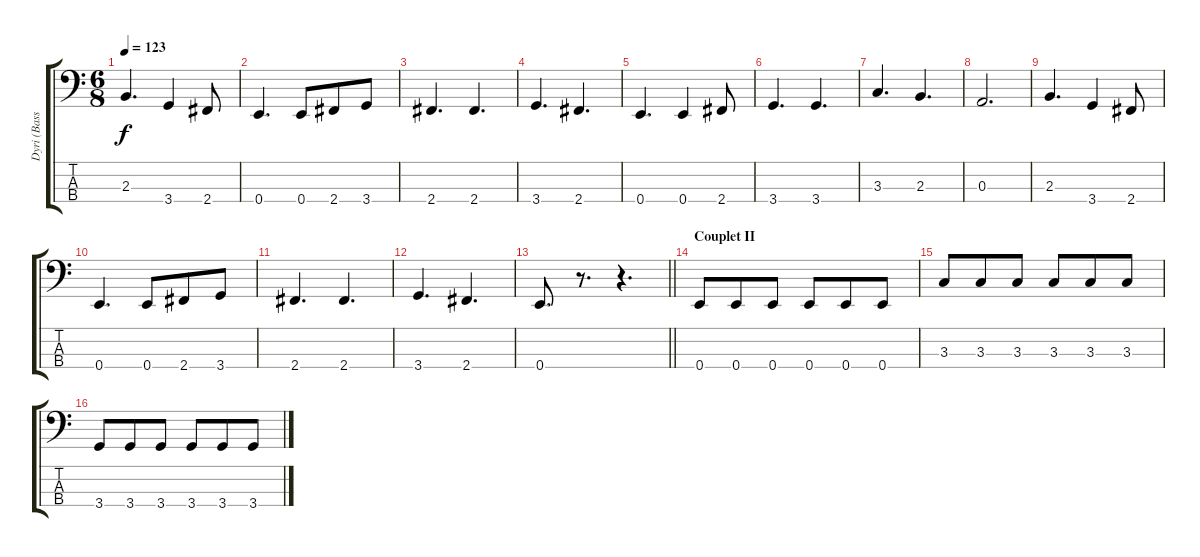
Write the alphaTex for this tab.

\track ("Dyri (Bass)" "Dyri (Bass") {instrument electricbassfinger}
\staff {score tabs}
\tuning (G2 D2 A1 E1) {hide}
\ts (6 8)
\tempo 123
\clef f4
\ks c
2.3.4{d dy f} 3.4.4 2.4.8 |
0.4.4{d} 0.4.8 2.4.8 3.4.8 |
2.4.4{d} 2.4.4{d} |
3.4.4{d} 2.4.4{d} |
0.4.4{d} 0.4.4 2.4.8 |
3.4.4{d} 3.4.4{d} |
3.3.4{d} 2.3.4{d} |
0.3.2{d} |
2.3.4{d} 3.4.4 2.4.8 |
0.4.4{d} 0.4.8 2.4.8 3.4.8 |
2.4.4{d} 2.4.4{d} |
3.4.4{d} 2.4.4{d} |
\barLineRight lightlight
0.4.8{d} r.8{d} r.4{d} |
\section ("" "Couplet II")
0.4.8 0.4.8 0.4.8 0.4.8 0.4.8 0.4.8 |
3.3.8 3.3.8 3.3.8 3.3.8 3.3.8 3.3.8 |
3.4.8 3.4.8 3.4.8 3.4.8 3.4.8 3.4.8
